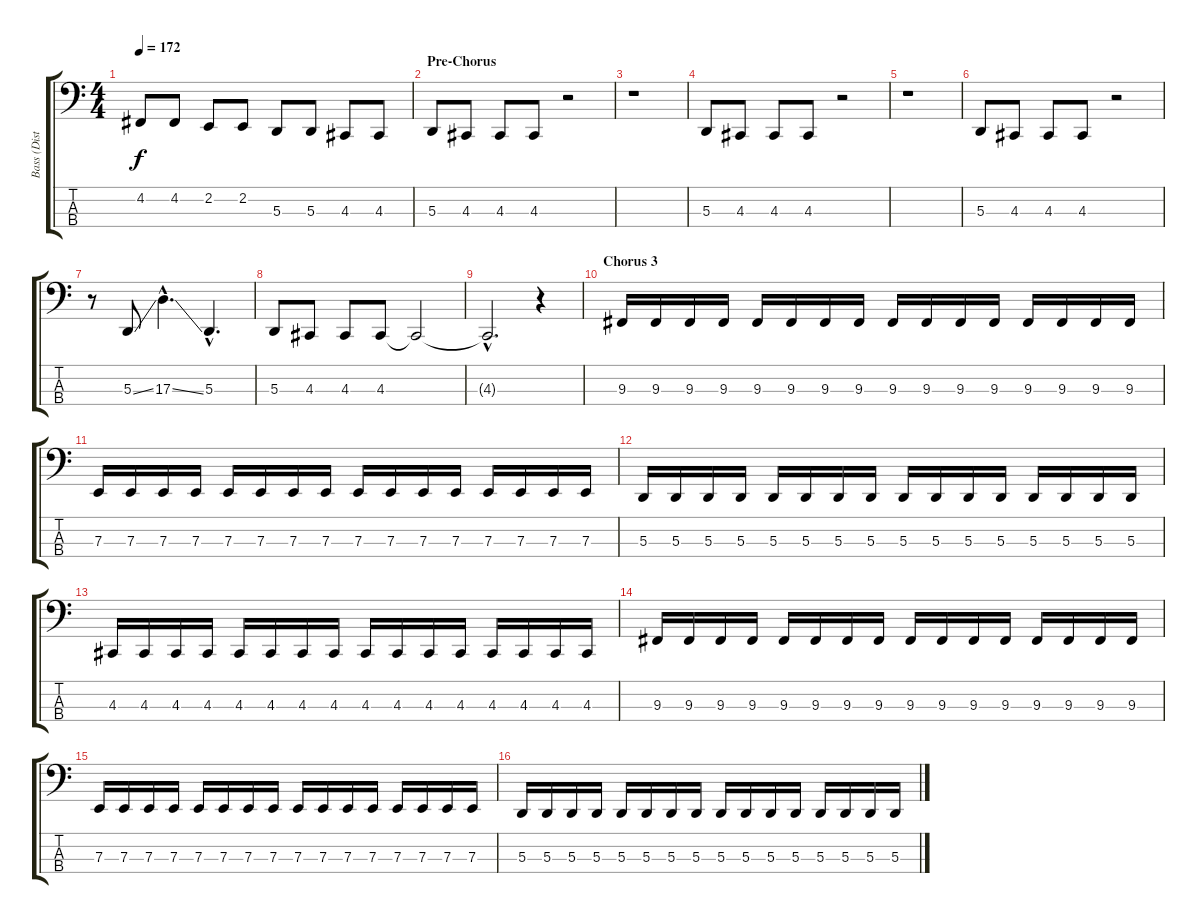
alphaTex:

\track ("Bass (Distorsion sound) - Drew Roulette" "Bass (Dist") {instrument lead8bassandlead}
\staff {score tabs}
\tuning (G2 D2 A1 E1) {hide}
\ts (4 4)
\tempo 172
\clef f4
\ks c
4.2.8{dy f} 4.2.8 2.2.8 2.2.8 5.3.8 5.3.8 4.3.8 4.3.8 |
\section ("" "Pre-Chorus")
5.3.8 4.3.8 4.3.8 4.3.8 r.2 |
r.1 |
5.3.8 4.3.8 4.3.8 4.3.8 r.2 |
r.1 |
5.3.8 4.3.8 4.3.8 4.3.8 r.2 |
r.8 5.3{ss}.8 17.3{ss hac}.4{d} 5.3{hac}.4{d} |
5.3.8 4.3.8 4.3.8 4.3.8 4.3{t}.2 |
4.3{hac t}.2{d} r.4 |
\section ("" "Chorus 3")
9.3.16 9.3.16 9.3.16 9.3.16 9.3.16 9.3.16 9.3.16 9.3.16 9.3.16 9.3.16 9.3.16 9.3.16 9.3.16 9.3.16 9.3.16 9.3.16 |
7.3.16 7.3.16 7.3.16 7.3.16 7.3.16 7.3.16 7.3.16 7.3.16 7.3.16 7.3.16 7.3.16 7.3.16 7.3.16 7.3.16 7.3.16 7.3.16 |
5.3.16 5.3.16 5.3.16 5.3.16 5.3.16 5.3.16 5.3.16 5.3.16 5.3.16 5.3.16 5.3.16 5.3.16 5.3.16 5.3.16 5.3.16 5.3.16 |
4.3.16 4.3.16 4.3.16 4.3.16 4.3.16 4.3.16 4.3.16 4.3.16 4.3.16 4.3.16 4.3.16 4.3.16 4.3.16 4.3.16 4.3.16 4.3.16 |
9.3.16 9.3.16 9.3.16 9.3.16 9.3.16 9.3.16 9.3.16 9.3.16 9.3.16 9.3.16 9.3.16 9.3.16 9.3.16 9.3.16 9.3.16 9.3.16 |
7.3.16 7.3.16 7.3.16 7.3.16 7.3.16 7.3.16 7.3.16 7.3.16 7.3.16 7.3.16 7.3.16 7.3.16 7.3.16 7.3.16 7.3.16 7.3.16 |
5.3.16 5.3.16 5.3.16 5.3.16 5.3.16 5.3.16 5.3.16 5.3.16 5.3.16 5.3.16 5.3.16 5.3.16 5.3.16 5.3.16 5.3.16 5.3.16
